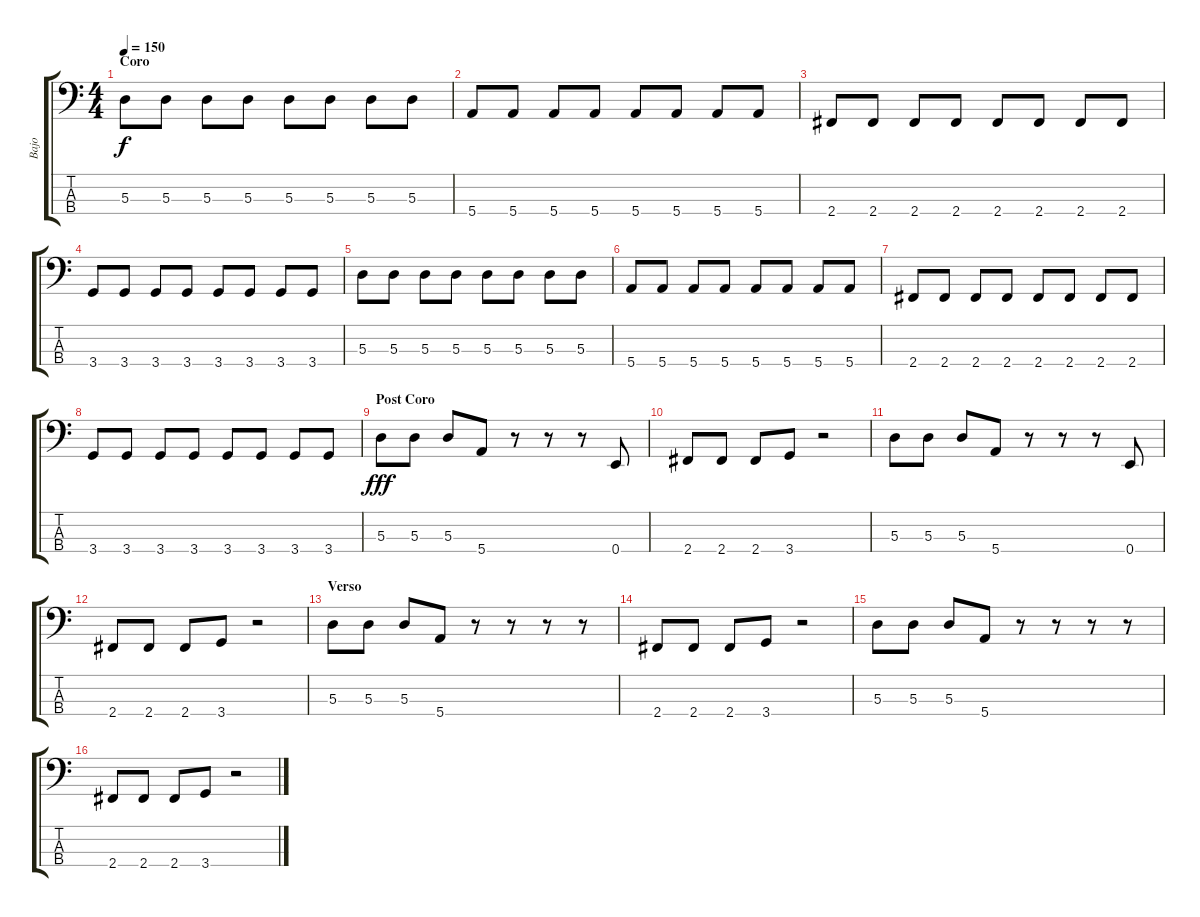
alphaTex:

\track ("Bajo" "Bajo") {instrument electricbasspick}
\staff {score tabs}
\tuning (G2 D2 A1 E1) {hide}
\ts (4 4)
\section ("" "Coro")
\tempo 150
\clef f4
\ks c
5.3.8{dy f} 5.3.8 5.3.8 5.3.8 5.3.8 5.3.8 5.3.8 5.3.8 |
5.4.8 5.4.8 5.4.8 5.4.8 5.4.8 5.4.8 5.4.8 5.4.8 |
2.4.8 2.4.8 2.4.8 2.4.8 2.4.8 2.4.8 2.4.8 2.4.8 |
3.4.8 3.4.8 3.4.8 3.4.8 3.4.8 3.4.8 3.4.8 3.4.8 |
5.3.8 5.3.8 5.3.8 5.3.8 5.3.8 5.3.8 5.3.8 5.3.8 |
5.4.8 5.4.8 5.4.8 5.4.8 5.4.8 5.4.8 5.4.8 5.4.8 |
2.4.8 2.4.8 2.4.8 2.4.8 2.4.8 2.4.8 2.4.8 2.4.8 |
3.4.8 3.4.8 3.4.8 3.4.8 3.4.8 3.4.8 3.4.8 3.4.8 |
\section ("" "Post Coro")
5.3.8{dy fff} 5.3.8 5.3.8 5.4.8 r.8 r.8 r.8 0.4.8 |
2.4.8 2.4.8 2.4.8 3.4.8 r.2 |
5.3.8 5.3.8 5.3.8 5.4.8 r.8 r.8 r.8 0.4.8 |
2.4.8 2.4.8 2.4.8 3.4.8 r.2 |
\section ("" "Verso")
5.3.8 5.3.8 5.3.8 5.4.8 r.8 r.8 r.8 r.8 |
2.4.8 2.4.8 2.4.8 3.4.8 r.2 |
5.3.8 5.3.8 5.3.8 5.4.8 r.8 r.8 r.8 r.8 |
2.4.8 2.4.8 2.4.8 3.4.8 r.2
